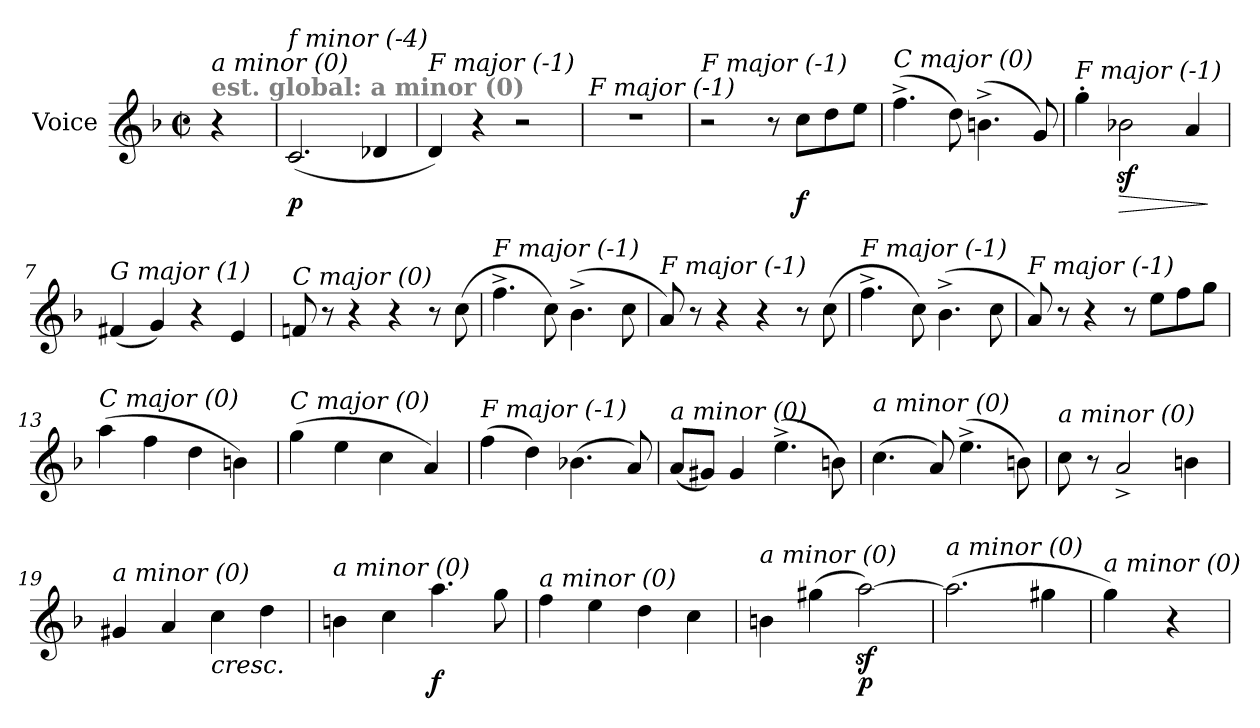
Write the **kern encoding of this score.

**kern	**dynam
*part1	*part1
*staff1	*staff1
*I"Voice	*
*I'V	*
*clefG2	*
*k[b-]	*
*M2/2	*
*met(c|)	*
=	=
!LO:TX:a:B:color=#808080:t=est. global&colon; a minor (0)	!
!LO:TX:i:t=a minor (0)	!
4r	.
=1	=1
!LO:TX:i:t=f minor (-4)	!
!	!LO:DY:b
(<2.c/	p
4d-Xi/	.
=2	=2
!LO:TX:i:t=F major (-1)	!
4d/)	.
4r	.
2r	.
=3	=3
!LO:TX:i:t=F major (-1)	!
1r	.
=4	=4
!LO:TX:i:t=F major (-1)	!
2r	.
8r	.
!	!LO:DY:b
8cc\L	f
8dd\	.
8ee\J	.
=5	=5
!LO:TX:i:t=C major (0)	!
(>4.ff^\	.
8dd\)	.
(>4.bn^\	.
8g/)	.
=6	=6
!LO:TX:i:t=F major (-1)	!
4gg'\	.
!	!LO:HP:b
2b-Xz<\	>
4a/	.
.	]
=7	=7
!LO:TX:i:t=G major (1)	!
(<4f#X/	.
4g/)	.
4r	.
4e/	.
!!LO:LB:g=z
=8	=8
!LO:TX:i:t=C major (0)	!
8fn/	.
8r	.
4r	.
4r	.
8r	.
(>8cc\	.
=9	=9
!LO:TX:i:t=F major (-1)	!
4.ff^\	.
8cc\)	.
(>4.b-^\	.
8cc\	.
=10	=10
!LO:TX:i:t=F major (-1)	!
8a/)	.
8r	.
4r	.
4r	.
8r	.
(>8cc\	.
=11	=11
!LO:TX:i:t=F major (-1)	!
4.ff^\	.
8cc\)	.
(>4.b-^\	.
8cc\	.
=12	=12
!LO:TX:i:t=F major (-1)	!
8a/)	.
8r	.
4r	.
8r	.
8ee\L	.
8ff\	.
8gg\J	.
!!LO:LB:g=z
=13	=13
!LO:TX:i:t=C major (0)	!
(>4aa\	.
4ff\	.
4dd\	.
4bn\)	.
=14	=14
!LO:TX:i:t=C major (0)	!
(>4gg\	.
4ee\	.
4cc\	.
4a/)	.
=15	=15
!LO:TX:i:t=F major (-1)	!
(>4ff\	.
4dd\)	.
(>4.b-X\	.
8a/)	.
=16	=16
!LO:TX:i:t=a minor (0)	!
(<8a/L	.
8g#X/J)	.
4g#/	.
(>4.ee^\	.
8bn\)	.
=17	=17
!LO:TX:i:t=a minor (0)	!
(>4.cc\	.
8a/)	.
(>4.ee^\	.
8bn\)	.
!!LO:LB:g=z
=18	=18
!LO:TX:i:t=a minor (0)	!
8cc\	.
8r	.
2a^/	.
4bn\	.
=19	=19
!LO:TX:i:t=a minor (0)	!
4g#X/	.
4a/	.
!LO:TX:b:i:t=cresc.	!
4cc\	.
4dd\	.
=20	=20
!LO:TX:i:t=a minor (0)	!
4bn\	.
4cc\	.
!	!LO:DY:b
4.aa\	f
8gg\	.
=21	=21
!LO:TX:i:t=a minor (0)	!
4ff\	.
4ee\	.
4dd\	.
4cc\	.
=22	=22
!LO:TX:i:t=a minor (0)	!
4bn\	.
(>4gg#X\	.
!	!LO:DY:b
[2aaz<\)	p
=23	=23
!LO:TX:i:t=a minor (0)	!
(>2.aa\]	.
4gg#Xi\	.
=24	=24
!LO:TX:i:t=a minor (0)	!
4gg\)	.
4r	.
=	=
*-	*-
